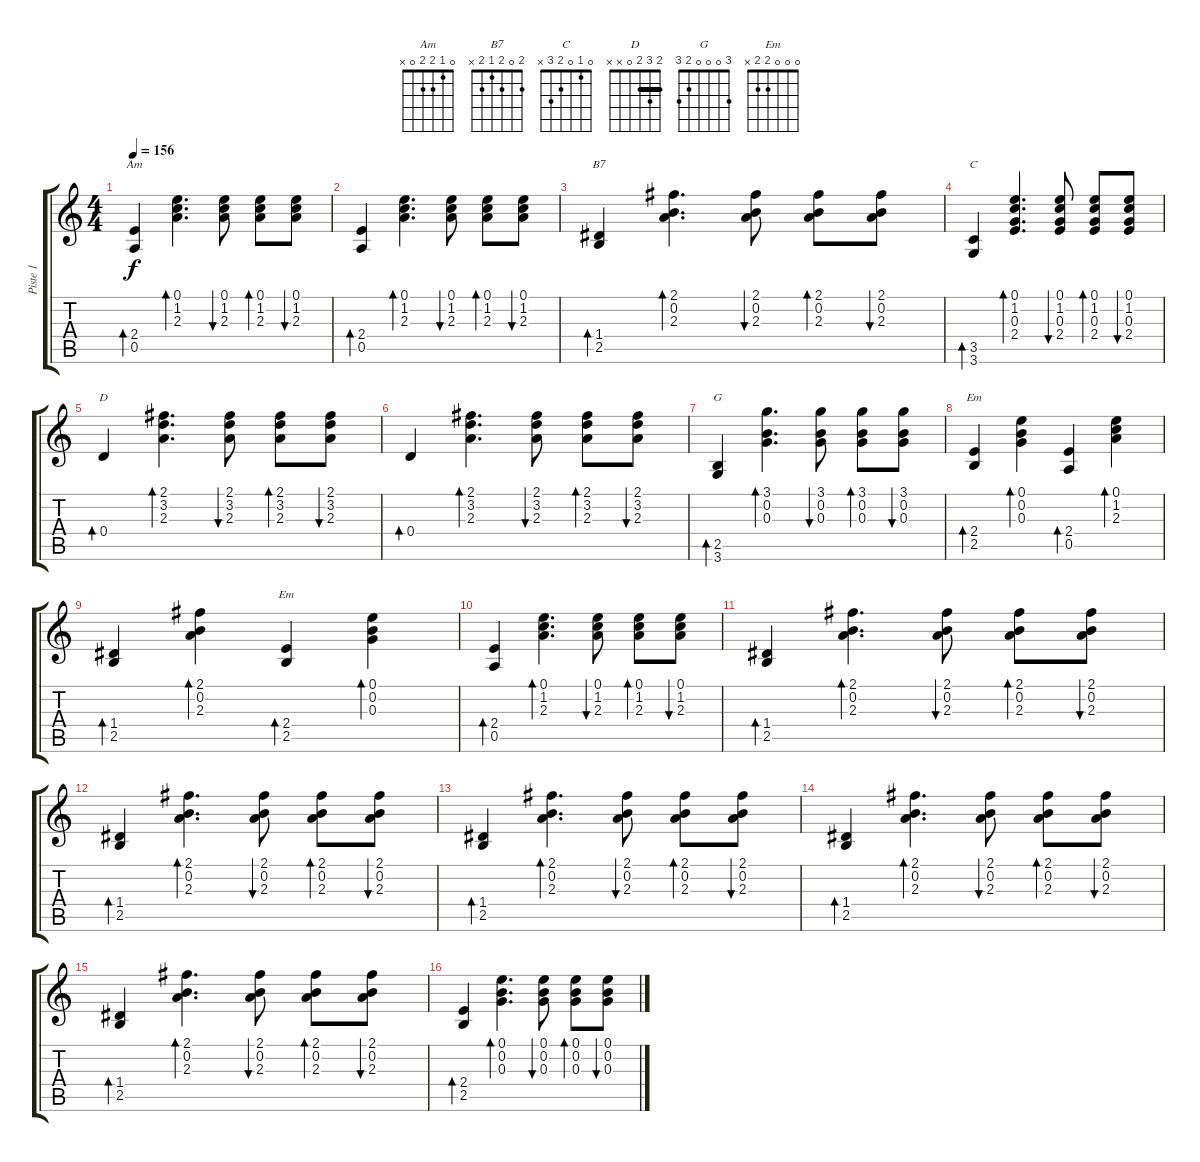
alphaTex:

\track ("Piste 1" "Piste 1") {instrument acousticguitarsteel}
\staff {score tabs}
\tuning (E4 B3 G3 D3 A2 E2) {hide}
\chord ("Am" 0 1 2 2 0 x)
\chord ("B7" 2 0 2 1 2 x)
\chord ("C" 0 1 0 2 3 x)
\chord ("D" 2 3 2 0 x x) {barre 2}
\chord ("G" 3 0 0 0 2 3)
\chord ("Em" 0 0 0 2 2 0)
\chord ("Em" 0 0 0 2 2 x)
\ts (4 4)
\tempo 156
\clef g2
\ks c
(2.4 0.5).4{bd 60 ch "Am" dy f} (0.1 1.2 2.3).4{d bd 60} (0.1 1.2 2.3).8{bu 60} (0.1 1.2 2.3).8{bd 60} (0.1 1.2 2.3).8{bu 60} |
(2.4 0.5).4{bd 60} (0.1 1.2 2.3).4{d bd 60} (0.1 1.2 2.3).8{bu 60} (0.1 1.2 2.3).8{bd 60} (0.1 1.2 2.3).8{bu 60} |
(1.4 2.5).4{bd 60 ch "B7"} (2.1 0.2 2.3).4{d bd 60} (2.1 0.2 2.3).8{bu 60} (2.1 0.2 2.3).8{bd 60} (2.1 0.2 2.3).8{bu 60} |
(3.5 3.6).4{bd 60 ch "C"} (0.1 1.2 0.3 2.4).4{d bd 60} (0.1 1.2 0.3 2.4).8{bu 60} (0.1 1.2 0.3 2.4).8{bd 60} (0.1 1.2 0.3 2.4).8{bu 60} |
0.4.4{bd 60 ch "D"} (2.1 3.2 2.3).4{d bd 60} (2.1 3.2 2.3).8{bu 60} (2.1 3.2 2.3).8{bd 60} (2.1 3.2 2.3).8{bu 60} |
0.4.4{bd 60} (2.1 3.2 2.3).4{d bd 60} (2.1 3.2 2.3).8{bu 60} (2.1 3.2 2.3).8{bd 60} (2.1 3.2 2.3).8{bu 60} |
(2.5 3.6).4{bd 60 ch "G"} (3.1 0.2 0.3).4{d bd 60} (3.1 0.2 0.3).8{bu 60} (3.1 0.2 0.3).8{bd 60} (3.1 0.2 0.3).8{bu 60} |
(2.4 2.5).4{bd 60 ch "Em"} (0.1 0.2 0.3).4{bd 60} (2.4 0.5).4{bd 60} (0.1 1.2 2.3).4{bd 60} |
(1.4 2.5).4{bd 60} (2.1 0.2 2.3).4{bd 60} (2.4 2.5).4{bd 60 ch "Em"} (0.1 0.2 0.3).4{bd 60} |
(2.4 0.5).4{bd 60} (0.1 1.2 2.3).4{d bd 60} (0.1 1.2 2.3).8{bu 60} (0.1 1.2 2.3).8{bd 60} (0.1 1.2 2.3).8{bu 60} |
(1.4 2.5).4{bd 60} (2.1 0.2 2.3).4{d bd 60} (2.1 0.2 2.3).8{bu 60} (2.1 0.2 2.3).8{bd 60} (2.1 0.2 2.3).8{bu 60} |
(1.4 2.5).4{bd 60} (2.1 0.2 2.3).4{d bd 60} (2.1 0.2 2.3).8{bu 60} (2.1 0.2 2.3).8{bd 60} (2.1 0.2 2.3).8{bu 60} |
(1.4 2.5).4{bd 60} (2.1 0.2 2.3).4{d bd 60} (2.1 0.2 2.3).8{bu 60} (2.1 0.2 2.3).8{bd 60} (2.1 0.2 2.3).8{bu 60} |
(1.4 2.5).4{bd 60} (2.1 0.2 2.3).4{d bd 60} (2.1 0.2 2.3).8{bu 60} (2.1 0.2 2.3).8{bd 60} (2.1 0.2 2.3).8{bu 60} |
(1.4 2.5).4{bd 60} (2.1 0.2 2.3).4{d bd 60} (2.1 0.2 2.3).8{bu 60} (2.1 0.2 2.3).8{bd 60} (2.1 0.2 2.3).8{bu 60} |
(2.4 2.5).4{bd 60} (0.1 0.2 0.3).4{d bd 60} (0.1 0.2 0.3).8{bu 60} (0.1 0.2 0.3).8{bd 60} (0.1 0.2 0.3).8{bu 60}
